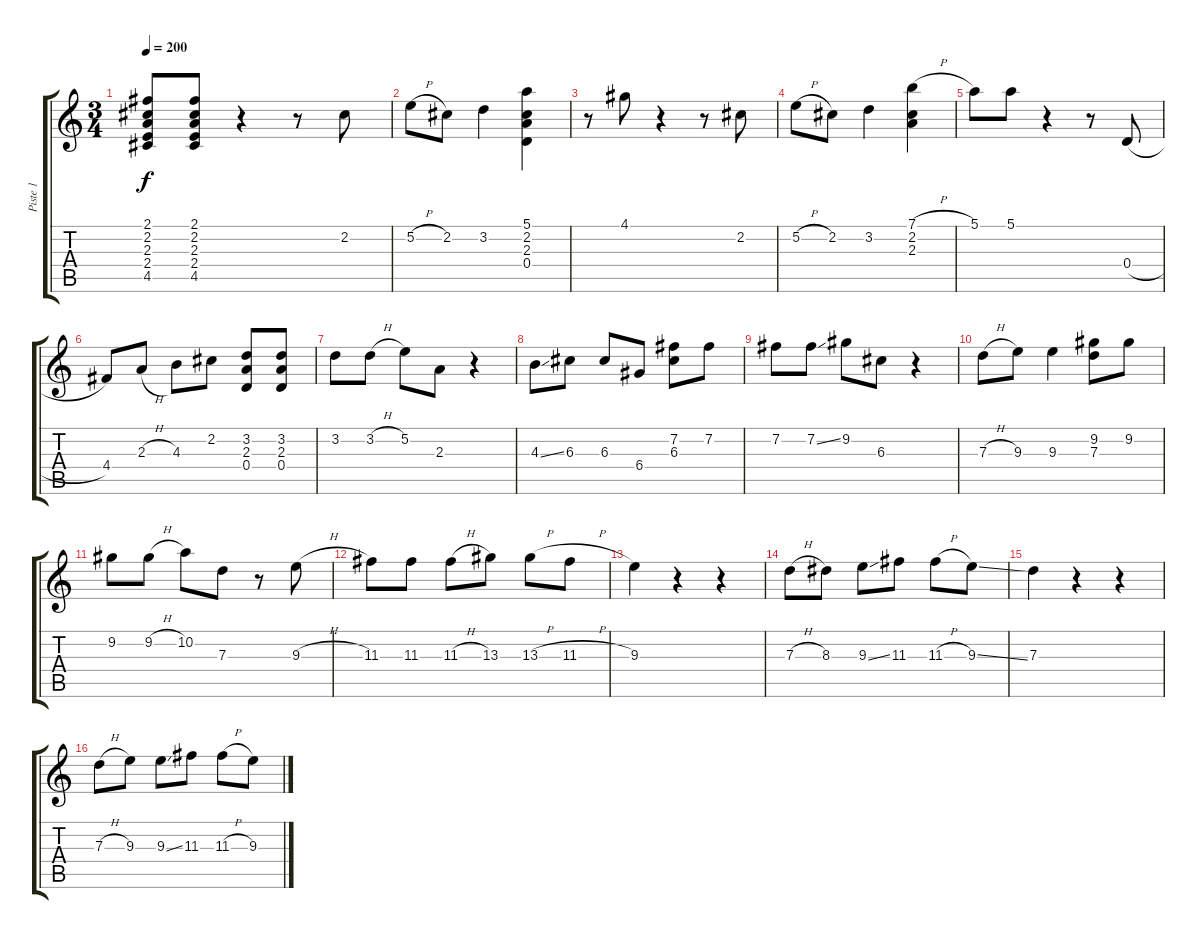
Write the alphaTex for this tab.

\track ("Piste 1" "Piste 1") {instrument acousticguitarnylon}
\staff {score tabs}
\tuning (E4 B3 G3 D3 A2 E2) {hide}
\ts (3 4)
\tempo 200
\clef g2
\ks c
(2.1 2.2 2.3 2.4 4.5).8{dy f} (2.1 2.2 2.3 2.4 4.5).8 r.4 r.8 2.2.8 |
5.2{h}.8 2.2.8 3.2.4 (5.1 2.2 2.3 0.4).4 |
r.8 4.1.8 r.4 r.8 2.2.8 |
5.2{h}.8 2.2.8 3.2.4 (7.1{h} 2.2 2.3).4 |
5.1.8 5.1.8 r.4 r.8 0.4{h}.8 |
4.4.8 2.3{h}.8 4.3.8 2.2.8 (3.2 2.3 0.4).8 (3.2 2.3 0.4).8 |
3.2.8 3.2{h}.8 5.2.8 2.3.8 r.4 |
4.3{ss}.8 6.3.8 6.3.8 6.4.8 (7.2 6.3).8 7.2.8 |
7.2.8 7.2{ss}.8 9.2.8 6.3.8 r.4 |
7.3{h}.8 9.3.8 9.3.4 (9.2 7.3).8 9.2.8 |
9.2.8 9.2{h}.8 10.2.8 7.3.8 r.8 9.3{h}.8 |
11.3.8 11.3.8 11.3{h}.8 13.3.8 13.3{h}.8 11.3{h}.8 |
9.3.4 r.4 r.4 |
7.3{h}.8 8.3.8 9.3{ss}.8 11.3.8 11.3{h}.8 9.3{ss}.8 |
7.3.4 r.4 r.4 |
7.3{h}.8 9.3.8 9.3{ss}.8 11.3.8 11.3{h}.8 9.3{ss}.8
